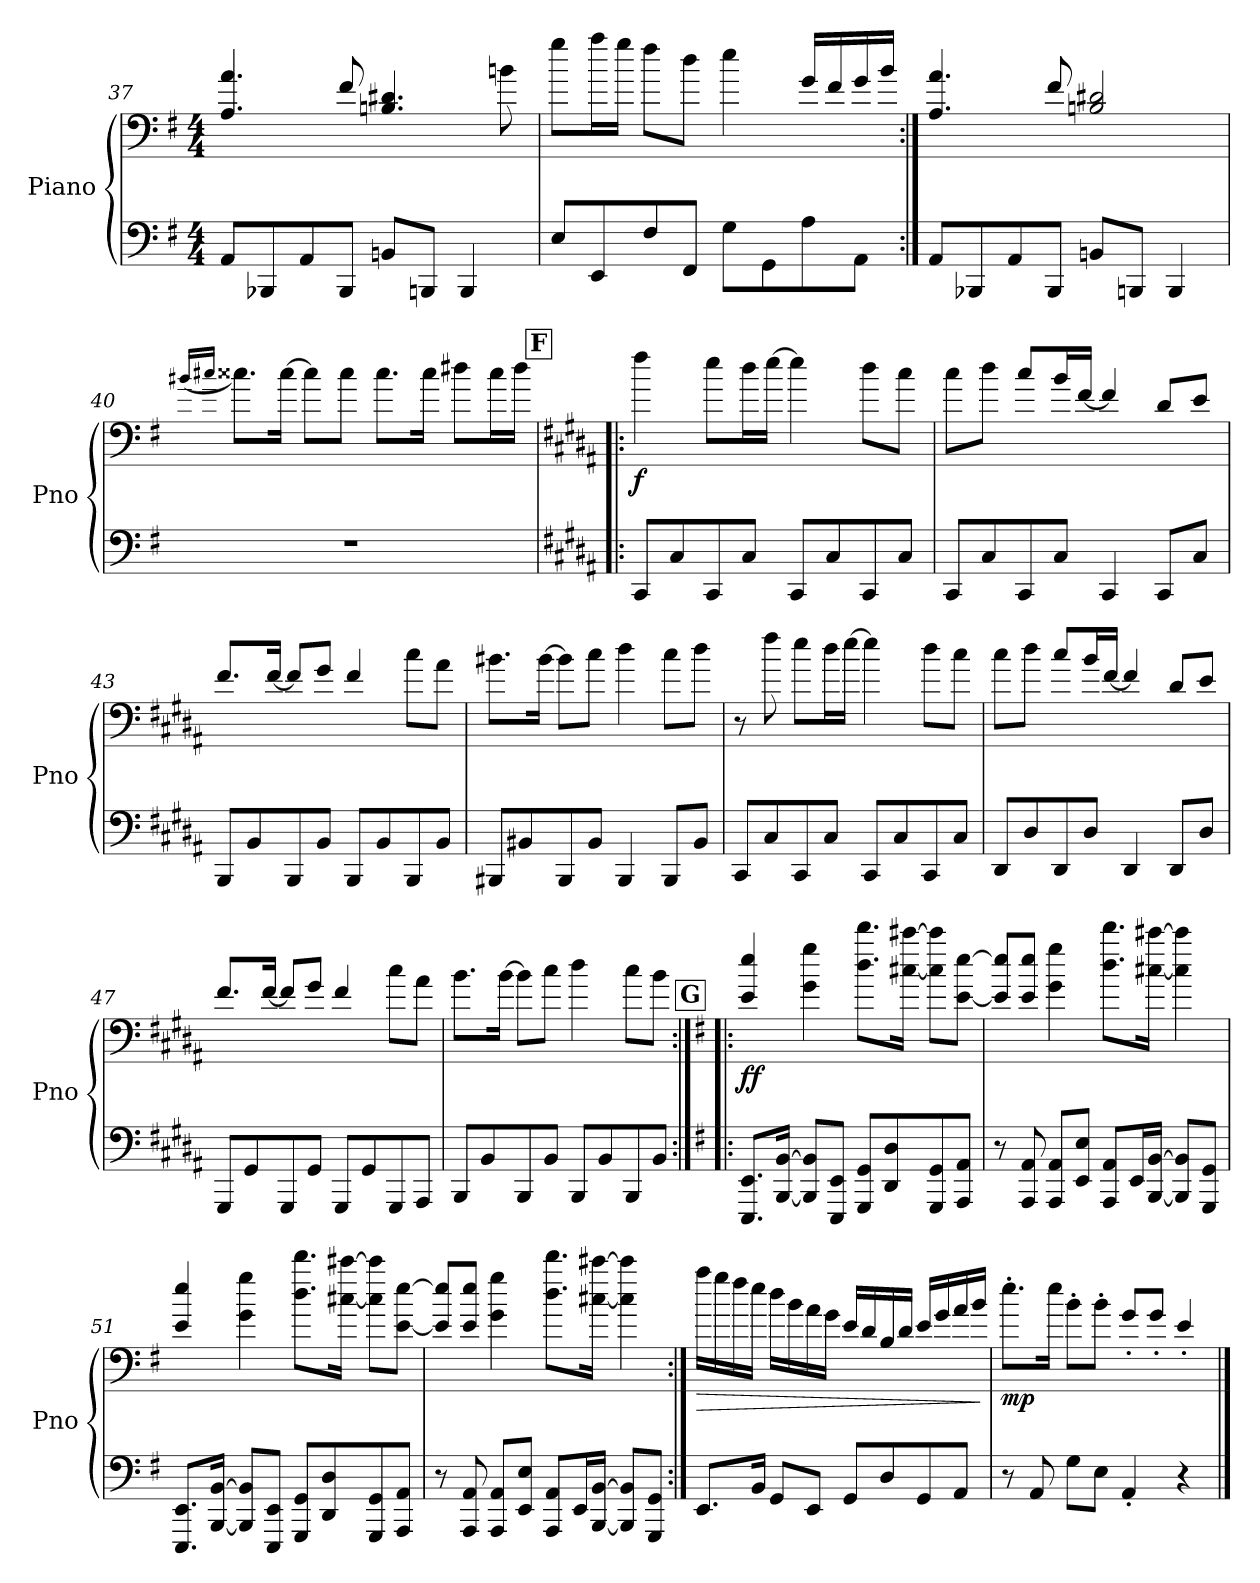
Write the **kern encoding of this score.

**kern	**kern	**dynam
*part1	*part1	*part1
*staff2	*staff1	*staff1/2
*I"Piano	*	*
*I'Pno	*	*
!!LO:LB:g=z
*clefF4	*clefF4	*
*k[f#]	*k[f#]	*
*M4/4	*M4/4	*
=37	=37	=37
8AA/L	4.A/ 4.a/	.
8BBB-X/	.	.
8AA/	.	.
8BBB-/J	8f#/	.
8BBn/L	4.Bn/ 4.d#X/	.
8BBBn/J	.	.
4BBB/	.	.
.	8bn\	.
=38	=38	=38
8E/L	8gg\L	.
8EE/	16aa\L	.
.	16gg\JJ	.
8F#/	8ff#\L	.
8FF#/J	8dd\J	.
8G\L	4ee\	.
8GG\	.	.
8A\	16g/LL	.
.	16f#/	.
8AA\J	16g/	.
.	16b/JJ	.
=39:|!	=39:|!	=39:|!
8AA/L	4.A/ 4.a/	.
8BBB-X/	.	.
8AA/	.	.
8BBB-/J	8f#/	.
8BBn/L	2Bn/ 2d#X/	.
8BBBn/J	.	.
4BBB/	.	.
!!LO:LB:g=z
=40	=40	=40
.	(16qb#X/LL	.
.	16qcc#X/JJ	.
!	!	!LO:DY:b
1r	8.cc##X\L)	other-dynamics
.	[16cc##\Jk	.
.	8cc##\L]	.
.	8cc##\J	.
.	8.cc##\L	.
.	16cc##\Jk	.
.	8dd#X\L	.
.	16cc##\L	.
.	16dd#\JJ	.
!!LO:REH:place=s1:a:B:fs=14:t=F
=41!|:	=41!|:	=41!|:
*k[f#c#g#d#a#]	*k[f#c#g#d#a#]	*
!	!	!LO:DY:b
8CC#/L	4ff#\	f
8C#/	.	.
8CC#/	8ee\L	.
8C#/J	16dd#\L	.
.	[16ee\JJ	.
8CC#/L	4ee\]	.
8C#/	.	.
8CC#/	8dd#\L	.
8C#/J	8cc#\J	.
=42	=42	=42
8CC#/L	8cc#\L	.
8C#/	8dd#\J	.
8CC#/	8cc#/L	.
8C#/J	16b/L	.
.	[16f#/JJ	.
4CC#/	4f#/]	.
8CC#/L	8d#/L	.
8C#/J	8e/J	.
!!LO:LB:g=z
=43	=43	=43
8BBB/L	8.f#/L	.
8BB/	.	.
.	[16f#/Jk	.
8BBB/	8f#/L]	.
8BB/J	8g#/J	.
8BBB/L	4f#/	.
8BB/	.	.
8BBB/	8cc#\L	.
8BB/J	8a#\J	.
=44	=44	=44
8BBB#X/L	8.b#X\L	.
8BB#X/	.	.
.	[16b#\Jk	.
8BBB#/	8b#\L]	.
8BB#/J	8cc#\J	.
4BBB#/	4dd#\	.
8BBB#/L	8cc#\L	.
8BB#/J	8dd#\J	.
!!LO:PB:g=z
=45	=45	=45
8CC#/L	8r	.
8C#/	8ff#\	.
8CC#/	8ee\L	.
8C#/J	16dd#\L	.
.	[16ee\JJ	.
8CC#/L	4ee\]	.
8C#/	.	.
8CC#/	8dd#\L	.
8C#/J	8cc#\J	.
=46	=46	=46
8DD#/L	8cc#\L	.
8D#/	8dd#\J	.
8DD#/	8cc#/L	.
8D#/J	16b/L	.
.	[16f#/JJ	.
4DD#/	4f#/]	.
8DD#/L	8d#/L	.
8D#/J	8e/J	.
!!LO:LB:g=z
=47	=47	=47
8GGG#/L	8.f#/L	.
8GG#/	.	.
.	[16f#/Jk	.
8GGG#/	8f#/L]	.
8GG#/J	8g#/J	.
8GGG#/L	4f#/	.
8GG#/	.	.
8GGG#/	8cc#\L	.
8AAA#/J	8a#\J	.
=48	=48	=48
8BBB/L	8.b\L	.
8BB/	.	.
.	[16b\Jk	.
8BBB/	8b\L]	.
8BB/J	8cc#\J	.
8BBB/L	4dd#\	.
8BB/	.	.
8BBB/	8cc#\L	.
8BB/J	8b\J	.
!!LO:LB:g=z
!!LO:REH:place=s1:a:B:fs=14:t=G
=49:|!|:	=49:|!|:	=49:|!|:
*k[f#]	*k[f#]	*
!	!	!LO:DY:b
8.EEE/ 8.EE/L	4e/ 4ee/	ff
[16BBB/ [16BB/Jk	.	.
8BBB/] 8BB/]L	4g\ 4gg\	.
8EEE/ 8EE/J	.	.
8GGG/ 8GG/L	8.dd\ 8.ddd\L	.
8DD/ 8D/	.	.
.	[16cc#X\ [16ccc#X\Jk	.
8GGG/ 8GG/	8cc#\] 8ccc#\]L	.
8AAA/ 8AA/J	[8e\ [8ee\J	.
=50	=50	=50
8r	8e/] 8ee/]L	.
8AAA/ 8AA/	8e/ 8ee/J	.
8AAA/ 8AA/L	4g\ 4gg\	.
8EE/ 8E/J	.	.
8AAA/ 8AA/L	8.dd\ 8.ddd\L	.
16EE/L	.	.
[16BBB/ [16BB/JJ	[16cc#X\ [16ccc#X\Jk	.
8BBB/] 8BB/]L	4cc#\] 4ccc#\]	.
8GGG/ 8GG/J	.	.
!!LO:LB:g=z
=51	=51	=51
8.EEE/ 8.EE/L	4e/ 4ee/	.
[16BBB/ [16BB/Jk	.	.
8BBB/] 8BB/]L	4g\ 4gg\	.
8EEE/ 8EE/J	.	.
8GGG/ 8GG/L	8.dd\ 8.ddd\L	.
8DD/ 8D/	.	.
.	[16cc#X\ [16ccc#X\Jk	.
8GGG/ 8GG/	8cc#\] 8ccc#\]L	.
8AAA/ 8AA/J	[8e\ [8ee\J	.
=52	=52	=52
8r	8e/] 8ee/]L	.
8AAA/ 8AA/	8e/ 8ee/J	.
8AAA/ 8AA/L	4g\ 4gg\	.
8EE/ 8E/J	.	.
8AAA/ 8AA/L	8.dd\ 8.ddd\L	.
16EE/L	.	.
[16BBB/ [16BB/JJ	[16cc#X\ [16ccc#X\Jk	.
8BBB/] 8BB/]L	4cc#\] 4ccc#\]	.
8GGG/ 8GG/J	.	.
!!LO:LB:g=z
=53:|!	=53:|!	=53:|!
!	!	!LO:HP:b
8.EE/L	16aa\LL	>
.	16gg\	.
.	16ff#\	.
16BB/Jk	16ee\JJ	.
8GG/L	16dd\LL	.
.	16b\	.
8EE/J	16a\	.
.	16g\JJ	.
8GG/L	16e/LL	.
.	16d/	.
8D/	16B/	.
.	16d/JJ	.
8GG/	16e/LL	.
.	16g/	.
8AA/J	16a/	.
.	16b/JJ	.
.	.	]
=54	=54	=54
!	!	!LO:DY:b
8r	8.ee'\L	mp
8AA/	.	.
.	16ee\Jk	.
8G\L	8b'\L	.
8E\J	8b'\J	.
4AA'/	8g'/L	.
.	8g'/J	.
4r	4e'/	.
==	==	==
*-	*-	*-
